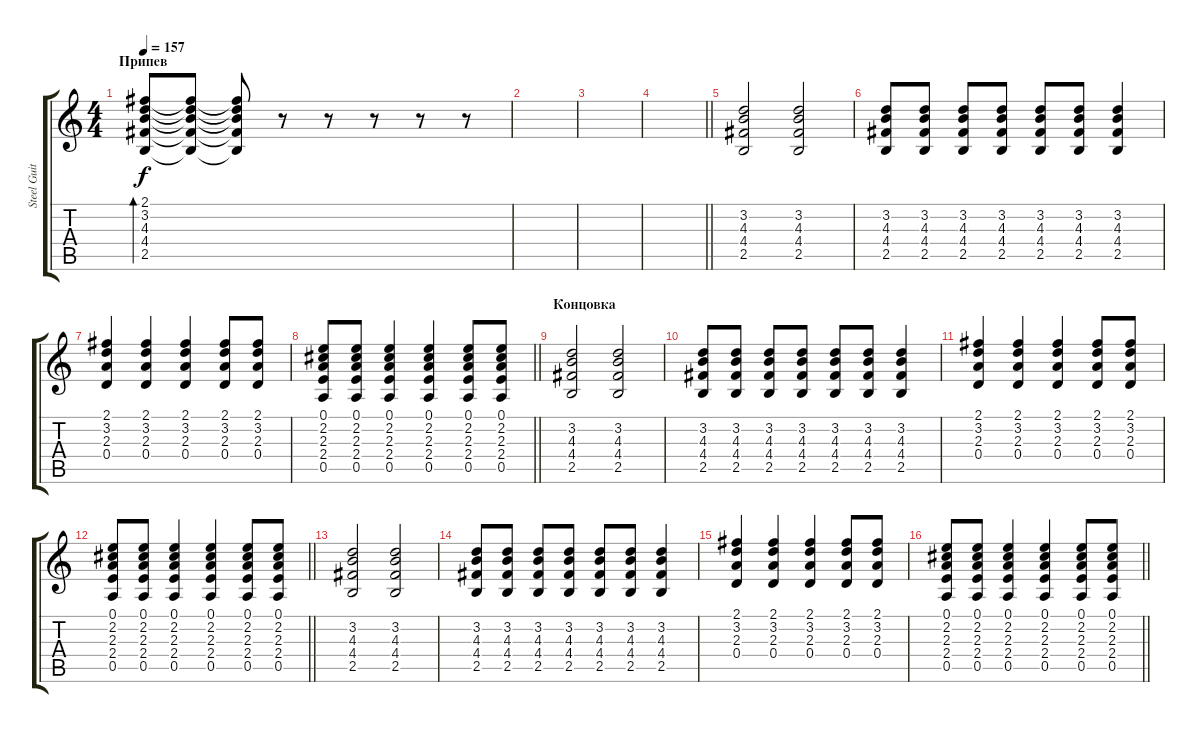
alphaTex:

\track ("Steel Guitar" "Steel Guit") {instrument acousticguitarsteel}
\staff {score tabs}
\tuning (E4 B3 G3 D3 A2 E2) {hide}
\ts (4 4)
\section ("" "Припев")
\tempo 157
\clef g2
\ks c
(2.1 3.2 4.3 4.4 2.5).8{bd 60 dy f volume 10 instrument acousticguitarnylon} (2.1{t} 3.2{t} 4.3{t} 4.4{t} 2.5{t}).8 (2.1{t} 3.2{t} 4.3{t} 4.4{t} 2.5{t}).8 r.8 r.8 r.8 r.8 r.8 |
|
|
\barLineRight lightlight
|
(3.2 4.3 4.4 2.5).2{volume 7 instrument acousticguitarsteel} (3.2 4.3 4.4 2.5).2 |
(3.2 4.3 4.4 2.5).8 (3.2 4.3 4.4 2.5).8 (3.2 4.3 4.4 2.5).8 (3.2 4.3 4.4 2.5).8 (3.2 4.3 4.4 2.5).8 (3.2 4.3 4.4 2.5).8 (3.2 4.3 4.4 2.5).4 |
(2.1 3.2 2.3 0.4).4 (2.1 3.2 2.3 0.4).4 (2.1 3.2 2.3 0.4).4 (2.1 3.2 2.3 0.4).8 (2.1 3.2 2.3 0.4).8 |
\barLineRight lightlight
(0.1 2.2 2.3 2.4 0.5).8 (0.1 2.2 2.3 2.4 0.5).8 (0.1 2.2 2.3 2.4 0.5).4 (0.1 2.2 2.3 2.4 0.5).4 (0.1 2.2 2.3 2.4 0.5).8 (0.1 2.2 2.3 2.4 0.5).8 |
\section ("" "Концовка")
(3.2 4.3 4.4 2.5).2 (3.2 4.3 4.4 2.5).2 |
(3.2 4.3 4.4 2.5).8 (3.2 4.3 4.4 2.5).8 (3.2 4.3 4.4 2.5).8 (3.2 4.3 4.4 2.5).8 (3.2 4.3 4.4 2.5).8 (3.2 4.3 4.4 2.5).8 (3.2 4.3 4.4 2.5).4 |
(2.1 3.2 2.3 0.4).4 (2.1 3.2 2.3 0.4).4 (2.1 3.2 2.3 0.4).4 (2.1 3.2 2.3 0.4).8 (2.1 3.2 2.3 0.4).8 |
\barLineRight lightlight
(0.1 2.2 2.3 2.4 0.5).8 (0.1 2.2 2.3 2.4 0.5).8 (0.1 2.2 2.3 2.4 0.5).4 (0.1 2.2 2.3 2.4 0.5).4 (0.1 2.2 2.3 2.4 0.5).8 (0.1 2.2 2.3 2.4 0.5).8 |
(3.2 4.3 4.4 2.5).2 (3.2 4.3 4.4 2.5).2 |
(3.2 4.3 4.4 2.5).8 (3.2 4.3 4.4 2.5).8 (3.2 4.3 4.4 2.5).8 (3.2 4.3 4.4 2.5).8 (3.2 4.3 4.4 2.5).8 (3.2 4.3 4.4 2.5).8 (3.2 4.3 4.4 2.5).4 |
(2.1 3.2 2.3 0.4).4 (2.1 3.2 2.3 0.4).4 (2.1 3.2 2.3 0.4).4 (2.1 3.2 2.3 0.4).8 (2.1 3.2 2.3 0.4).8 |
\barLineRight lightlight
(0.1 2.2 2.3 2.4 0.5).8 (0.1 2.2 2.3 2.4 0.5).8 (0.1 2.2 2.3 2.4 0.5).4 (0.1 2.2 2.3 2.4 0.5).4 (0.1 2.2 2.3 2.4 0.5).8 (0.1 2.2 2.3 2.4 0.5).8
